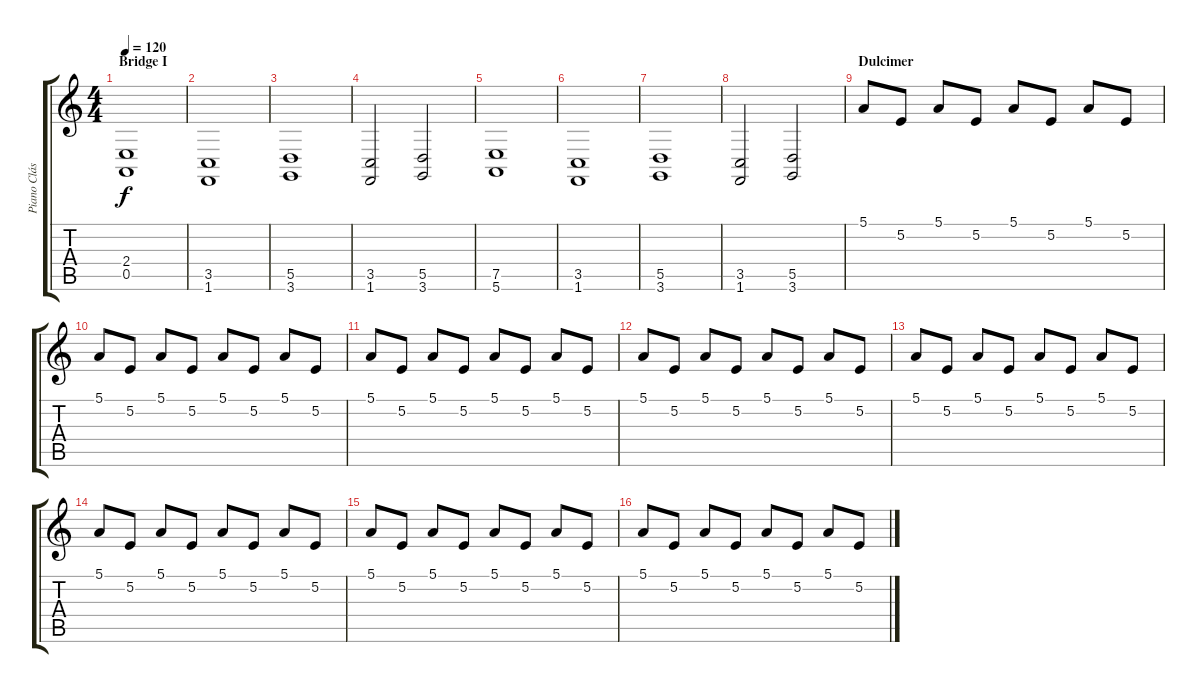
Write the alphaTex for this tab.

\track ("Piano Clássico" "Piano Clás") {instrument brightacousticpiano}
\staff {score tabs}
\tuning (E4 B3 G3 D3 A2 E2) {hide}
\ts (4 4)
\section ("" "Bridge I")
\tempo 120
\clef g2
\ks c
(2.4 0.5).1{dy f} |
(3.5 1.6).1 |
(5.5 3.6).1 |
(3.5 1.6).2 (5.5 3.6).2 |
(7.5 5.6).1 |
(3.5 1.6).1 |
(5.5 3.6).1 |
(3.5 1.6).2 (5.5 3.6).2 |
\section ("" "Dulcimer")
5.1.8{instrument tubularbells} 5.2.8 5.1.8 5.2.8 5.1.8 5.2.8 5.1.8 5.2.8 |
5.1.8 5.2.8 5.1.8 5.2.8 5.1.8 5.2.8 5.1.8 5.2.8 |
5.1.8 5.2.8 5.1.8 5.2.8 5.1.8 5.2.8 5.1.8 5.2.8 |
5.1.8 5.2.8 5.1.8 5.2.8 5.1.8 5.2.8 5.1.8 5.2.8 |
5.1.8 5.2.8 5.1.8 5.2.8 5.1.8 5.2.8 5.1.8 5.2.8 |
5.1.8 5.2.8 5.1.8 5.2.8 5.1.8 5.2.8 5.1.8 5.2.8 |
5.1.8 5.2.8 5.1.8 5.2.8 5.1.8 5.2.8 5.1.8 5.2.8 |
5.1.8 5.2.8 5.1.8 5.2.8 5.1.8 5.2.8 5.1.8 5.2.8
